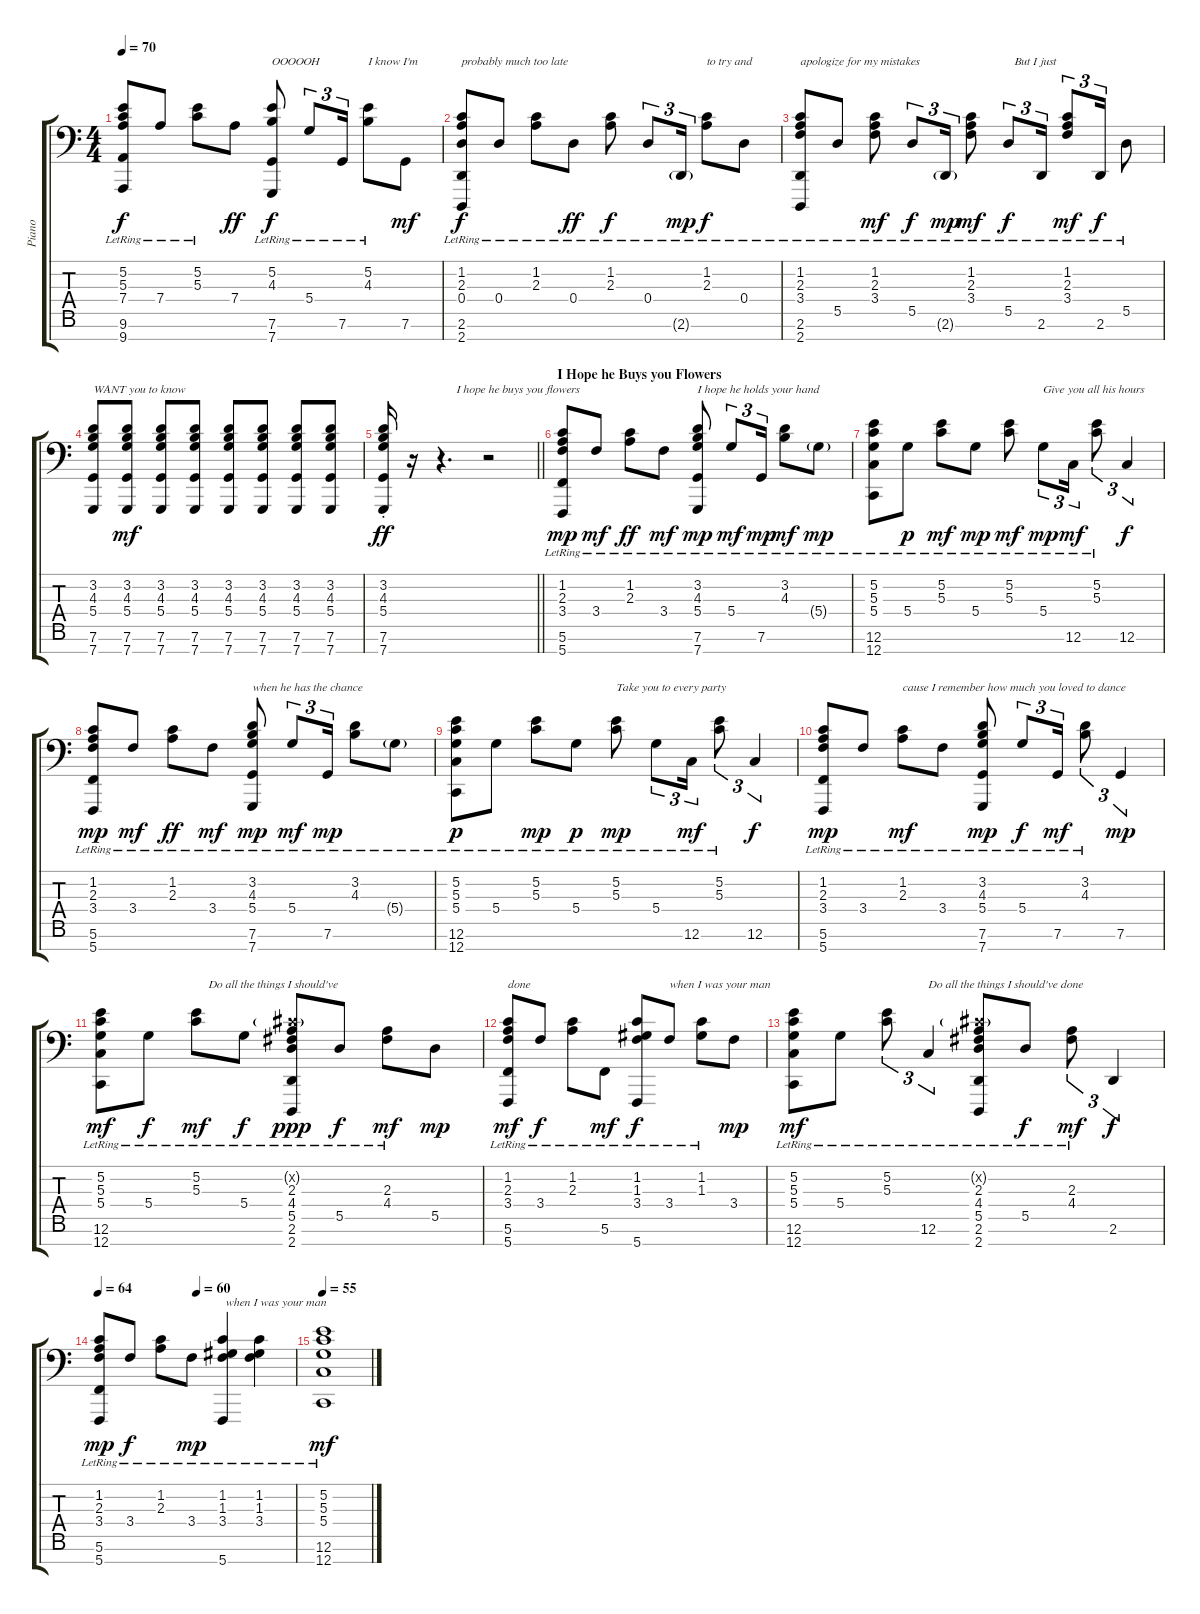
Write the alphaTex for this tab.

\track ("Piano" "Piano") {instrument acousticgrandpiano}
\staff {score tabs}
\tuning (E4 B3 G3 D3 A2 C2 C1) {hide}
\ts (4 4)
\tempo 70
\clef f4
\ks c
(5.2{lr} 5.3{lr} 7.4 9.6{lr} 9.7{lr}).8{dy f} 7.4{lr}.8 (5.2{lr} 5.3{lr}).8 7.4.8{dy ff} (5.2{lr} 4.3{lr} 7.6{lr} 7.7{lr}).8{txt "OOOOOH" dy f} 5.4{lr}.8{tu (3 2)} 7.6{lr}.16{tu (3 2)} (5.2{lr} 4.3{lr}).8{txt "I know I'm"} 7.6.8{dy mf} |
(1.2{lr} 2.3{lr} 0.4 2.6{lr} 2.7{lr}).8{txt "probably much too late" dy f} 0.4{lr}.8 (1.2{lr} 2.3{lr}).8 0.4{lr}.8{dy ff} (1.2{lr} 2.3{lr}).8{dy f} 0.4{lr}.8{tu (3 2)} 2.6{g lr}.16{tu (3 2) dy mp} (1.2{lr} 2.3{lr}).8{txt "to try and" dy f} 0.4{lr}.8 |
(1.2{lr} 2.3{lr} 3.4 2.6{lr} 2.7{lr}).8{txt "apologize for my mistakes"} 5.5{lr}.8 (1.2{lr} 2.3{lr} 3.4{lr}).8{dy mf} 5.5{lr}.8{tu (3 2) dy f} 2.6{g lr}.16{tu (3 2) dy mp} (1.2{lr} 2.3{lr} 3.4{lr}).8{dy mf} 5.5{lr}.8{tu (3 2) txt "  But I just" dy f} 2.6{lr}.16{tu (3 2)} (1.2{lr} 2.3{lr} 3.4{lr}).8{tu (3 2) dy mf} 2.6{lr}.16{tu (3 2) dy f} 5.5{lr}.8 |
(3.2 4.3 5.4 7.6 7.7).8{txt "WANT you to know"} (3.2 4.3 5.4 7.6 7.7).8{dy mf} (3.2 4.3 5.4 7.6 7.7).8 (3.2 4.3 5.4 7.6 7.7).8 (3.2 4.3 5.4 7.6 7.7).8 (3.2 4.3 5.4 7.6 7.7).8 (3.2 4.3 5.4 7.6 7.7).8 (3.2 4.3 5.4 7.6 7.7).8 |
\barLineRight lightlight
(3.2 4.3{st} 5.4 7.6 7.7).16{dy ff} r.16 r.4{d txt "     I hope he buys you flowers"} r.2 |
\section ("" "I Hope he Buys you Flowers")
(1.2{lr} 2.3{lr} 3.4{lr} 5.6{lr} 5.7{lr}).8{dy mp volume 11} 3.4{lr}.8{dy mf} (1.2{lr} 2.3{lr}).8{dy ff} 3.4{lr}.8{dy mf} (3.2{lr} 4.3{lr} 5.4 7.6{lr} 7.7{lr}).8{txt "I hope he holds your hand" dy mp} 5.4{lr}.8{tu (3 2) dy mf} 7.6{lr}.16{tu (3 2) dy mp} (3.2{lr} 4.3{lr}).8{dy mf} 5.4{g lr}.8{dy mp} |
(5.2{lr} 5.3{lr} 5.4{lr} 12.6{lr} 12.7{lr}).8 5.4{lr}.8{dy p} (5.2{lr} 5.3{lr}).8{dy mf} 5.4{lr}.8{dy mp} (5.2{lr} 5.3{lr}).8{dy mf} 5.4{lr}.8{tu (3 2) txt "Give you all his hours" dy mp} 12.6{lr}.16{tu (3 2) dy mf} (5.2{lr} 5.3{lr}).8{tu (3 2)} 12.6.4{tu (3 2) dy f} |
(1.2{lr} 2.3{lr} 3.4{lr} 5.6{lr} 5.7{lr}).8{dy mp} 3.4{lr}.8{dy mf} (1.2{lr} 2.3{lr}).8{dy ff} 3.4{lr}.8{dy mf} (3.2{lr} 4.3{lr} 5.4 7.6{lr} 7.7{lr}).8{txt "when he has the chance" dy mp} 5.4{lr}.8{tu (3 2) dy mf} 7.6{lr}.16{tu (3 2) dy mp} (3.2{lr} 4.3{lr}).8 5.4{g lr}.8 |
(5.2{lr} 5.3{lr} 5.4{lr} 12.6{lr} 12.7{lr}).8{dy p} 5.4{lr}.8 (5.2{lr} 5.3{lr}).8{dy mp} 5.4{lr}.8{dy p} (5.2{lr} 5.3{lr}).8{txt "Take you to every party " dy mp} 5.4{lr}.8{tu (3 2)} 12.6{lr}.16{tu (3 2) dy mf} (5.2{lr} 5.3{lr}).8{tu (3 2)} 12.6.4{tu (3 2) dy f} |
(1.2{lr} 2.3{lr} 3.4{lr} 5.6{lr} 5.7{lr}).8{dy mp} 3.4{lr}.8 (1.2{lr} 2.3{lr}).8{txt "cause I remember how much you loved to dance" dy mf} 3.4{lr}.8 (3.2{lr} 4.3{lr} 5.4 7.6{lr} 7.7{lr}).8{dy mp} 5.4{lr}.8{tu (3 2) dy f} 7.6{lr}.16{tu (3 2) dy mf} (3.2{lr} 4.3{lr}).8{tu (3 2)} 7.6.4{tu (3 2) dy mp} |
(5.2{lr} 5.3{lr} 5.4{lr} 12.6{lr} 12.7{lr}).8{dy mf} 5.4{lr}.8{dy f} (5.2{lr} 5.3{lr}).8{txt "    Do all the things I should've" dy mf} 5.4{lr}.8{dy f} (2.2{g x} 2.3{lr} 4.4{lr} 5.5{lr} 2.6{lr} 2.7{lr}).8{dy ppp} 5.5{lr}.8{dy f} (2.3{lr} 4.4{lr}).8{dy mf} 5.5.8{dy mp} |
(1.2{lr} 2.3{lr} 3.4{lr} 5.6{lr} 5.7{lr}).8{txt "done" dy mf} 3.4{lr}.8{dy f} (1.2{lr} 2.3{lr}).8 5.6{lr}.8{dy mf} (1.2{lr} 1.3{lr} 3.4{lr} 5.7{lr}).8{dy f} 3.4{lr}.8{txt "when I was your man"} (1.2{lr} 1.3{lr}).8 3.4.8{dy mp} |
(5.2{lr} 5.3{lr} 5.4{lr} 12.6{lr} 12.7{lr}).8{dy mf} 5.4{lr}.8 (5.2{lr} 5.3{lr}).8{tu (3 2)} 12.6{lr}.4{tu (3 2) txt "Do all the things I should've done"} (2.2{g x} 2.3{lr} 4.4{lr} 5.5{lr} 2.6{lr} 2.7{lr}).8 5.5{lr}.8{dy f} (2.3{lr} 4.4{lr}).8{tu (3 2) dy mf} 2.6.4{tu (3 2) dy f} |
\tempo 64
\tempo (60 0.5)
(1.2{lr} 2.3{lr} 3.4{lr} 5.6{lr} 5.7{lr}).8{dy mp} 3.4{lr}.8{dy f} (1.2{lr} 2.3{lr}).8 3.4{lr}.8{dy mp} (1.2{lr} 1.3{lr} 3.4{lr} 5.7{lr}).4{txt " when I was your man"} (1.2{lr} 1.3{lr} 3.4{lr}).4 |
\tempo 55
(5.2{lr} 5.3{lr} 5.4{lr} 12.6{lr} 12.7{lr}).1{dy mf}
